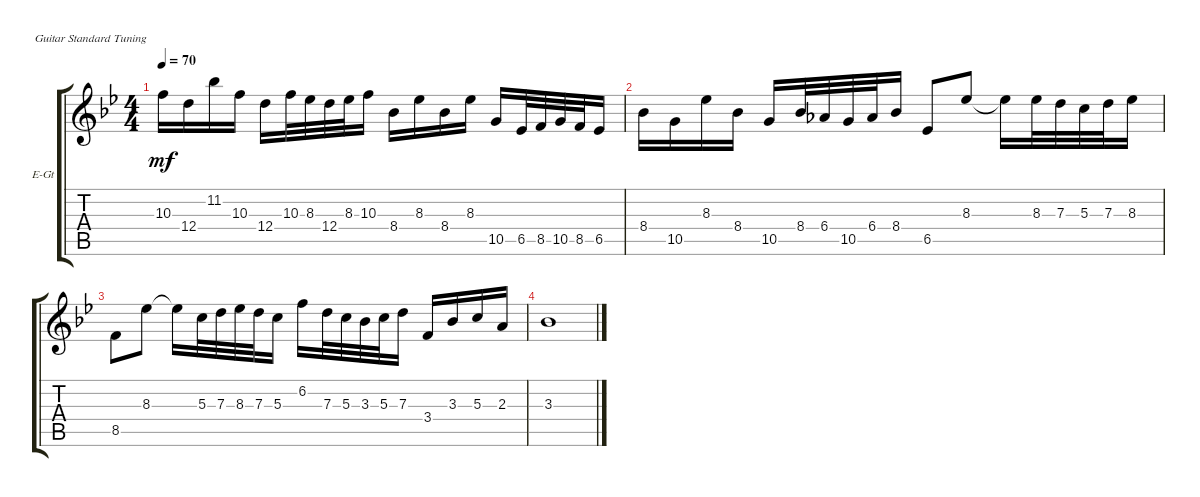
\defaultSystemsLayout 4
\bracketExtendMode groupsimilarinstruments
\firstSystemTrackNameOrientation horizontal
\otherSystemsTrackNameOrientation horizontal
\track ("Electric Guitar" "E-Gt") {instrument overdrivenguitar}
\staff {score tabs}
\tuning (E4 B3 G3 D3 A2 E2)
\ts (4 4)
\tempo 70
\clef g2
\ks bb
10.3.16{dy mf} 12.4.16 11.2.16 10.3.16 12.4.16 10.3.32 8.3.32 12.4.32 8.3.32 10.3.16 8.4.16 8.3.16 8.4.16 8.3.16 10.5.16 6.5.32 8.5.32 10.5.32 8.5.32 6.5.16 |
8.4.16 10.5.16 8.3.16 8.4.16 10.5.16 8.4.32 6.4.32 10.5.32 6.4.32 8.4.16 6.5.8 8.3.8 8.3{t}.16 8.3.32 7.3.32 5.3.32 7.3.32 8.3.16 |
8.5.8 8.3.8 8.3{t}.16 5.3.32 7.3.32 8.3.32 7.3.32 5.3.16 6.2.16 7.3.32 5.3.32 3.3.32 5.3.32 7.3.16 3.4.16 3.3.16 5.3.16 2.3.16 |
3.3.1
